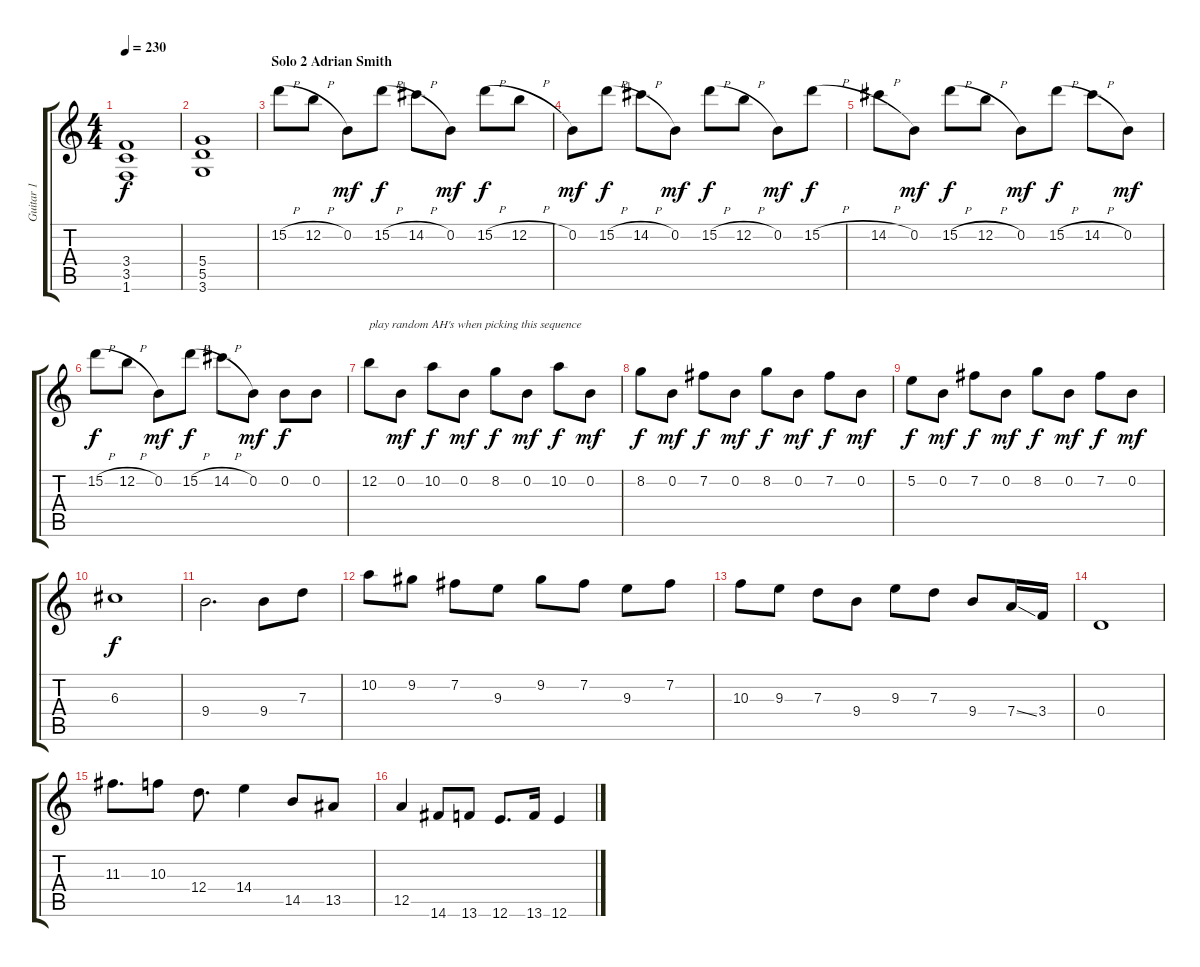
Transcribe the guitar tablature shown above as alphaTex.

\track ("Guitar 1" "Guitar 1") {instrument distortionguitar}
\staff {score tabs}
\tuning (E4 B3 G3 D3 A2 E2) {hide}
\ts (4 4)
\tempo 230
\clef g2
\ks c
(3.4 3.5 1.6).1{dy f} |
(5.4 5.5 3.6).1 |
\section ("" "Solo 2 Adrian Smith")
15.2{h}.8 12.2{h}.8 0.2.8{dy mf} 15.2{h}.8{dy f} 14.2{h}.8 0.2.8{dy mf} 15.2{h}.8{dy f} 12.2{h}.8 |
0.2.8{dy mf} 15.2{h}.8{dy f} 14.2{h}.8 0.2.8{dy mf} 15.2{h}.8{dy f} 12.2{h}.8 0.2.8{dy mf} 15.2{h}.8{dy f} |
14.2{h}.8 0.2.8{dy mf} 15.2{h}.8{dy f} 12.2{h}.8 0.2.8{dy mf} 15.2{h}.8{dy f} 14.2{h}.8 0.2.8{dy mf} |
15.2{h}.8{dy f} 12.2{h}.8 0.2.8{dy mf} 15.2{h}.8{dy f} 14.2{h}.8 0.2.8{dy mf} 0.2.8{dy f} 0.2.8 |
12.2.8{txt "play random AH's when picking this sequence"} 0.2.8{dy mf} 10.2.8{dy f} 0.2.8{dy mf} 8.2.8{dy f} 0.2.8{dy mf} 10.2.8{dy f} 0.2.8{dy mf} |
8.2.8{dy f} 0.2.8{dy mf} 7.2.8{dy f} 0.2.8{dy mf} 8.2.8{dy f} 0.2.8{dy mf} 7.2.8{dy f} 0.2.8{dy mf} |
5.2.8{dy f} 0.2.8{dy mf} 7.2.8{dy f} 0.2.8{dy mf} 8.2.8{dy f} 0.2.8{dy mf} 7.2.8{dy f} 0.2.8{dy mf} |
6.3.1{dy f} |
9.4.2{d} 9.4.8 7.3.8 |
10.2.8 9.2.8 7.2.8 9.3.8 9.2.8 7.2.8 9.3.8 7.2.8 |
10.3.8 9.3.8 7.3.8 9.4.8 9.3.8 7.3.8 9.4.8 7.4{ss}.16 3.4.16 |
0.4.1 |
11.3.8{d} 10.3.8 12.4.8{d} 14.4.4 14.5.8 13.5.8 |
12.5.4 14.6.8 13.6.8 12.6.8{d} 13.6.16 12.6.4
